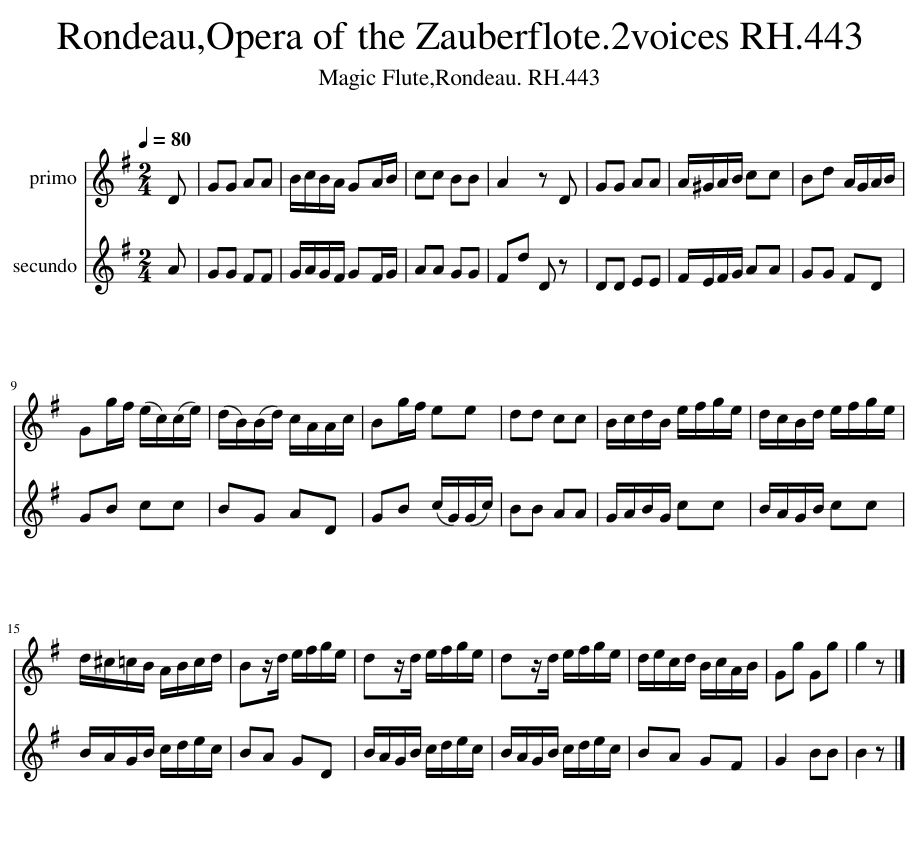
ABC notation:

X:1
%%score 1 2
L:1/8
Q:1/4=80
M:2/4
I:linebreak $
K:G
V:1 treble
V:2 treble
V:1
 D | GG AA | B/c/B/A/ GA/B/ | cc BB | A2 z D | %5
 GG AA | A/^G/A/B/ cc | Bd A/G/A/B/ |$ Gg/f/ (e/c/)(c/e/) | (d/B/)(B/d/) c/A/A/c/ | %10
 Bg/f/ ee | dd cc | B/c/d/B/ e/f/g/e/ | d/c/B/d/ e/f/g/e/ |$ d/^c/=c/B/ A/B/c/d/ | %15
 Bz/d/ e/f/g/e/ | dz/d/ e/f/g/e/ | dz/d/ e/f/g/e/ | d/e/c/d/ B/c/A/B/ | Gg Gg | %20
 g2 z |] %21
V:2
 A | GG FF | G/A/G/F/ GF/G/ | AA GG | Fd D z | %5
 DD EE | F/E/F/G/ AA | GG FD |$ GB cc | BG AD | %10
 GB (c/G/)(G/c/) | BB AA | G/A/B/G/ cc | B/A/G/B/ cc |$ B/A/G/B/ c/d/e/c/ | %15
 BA GD | B/A/G/B/ c/d/e/c/ | B/A/G/B/ c/d/e/c/ | BA GF | G2 BB | %20
 B2 z |] %21
